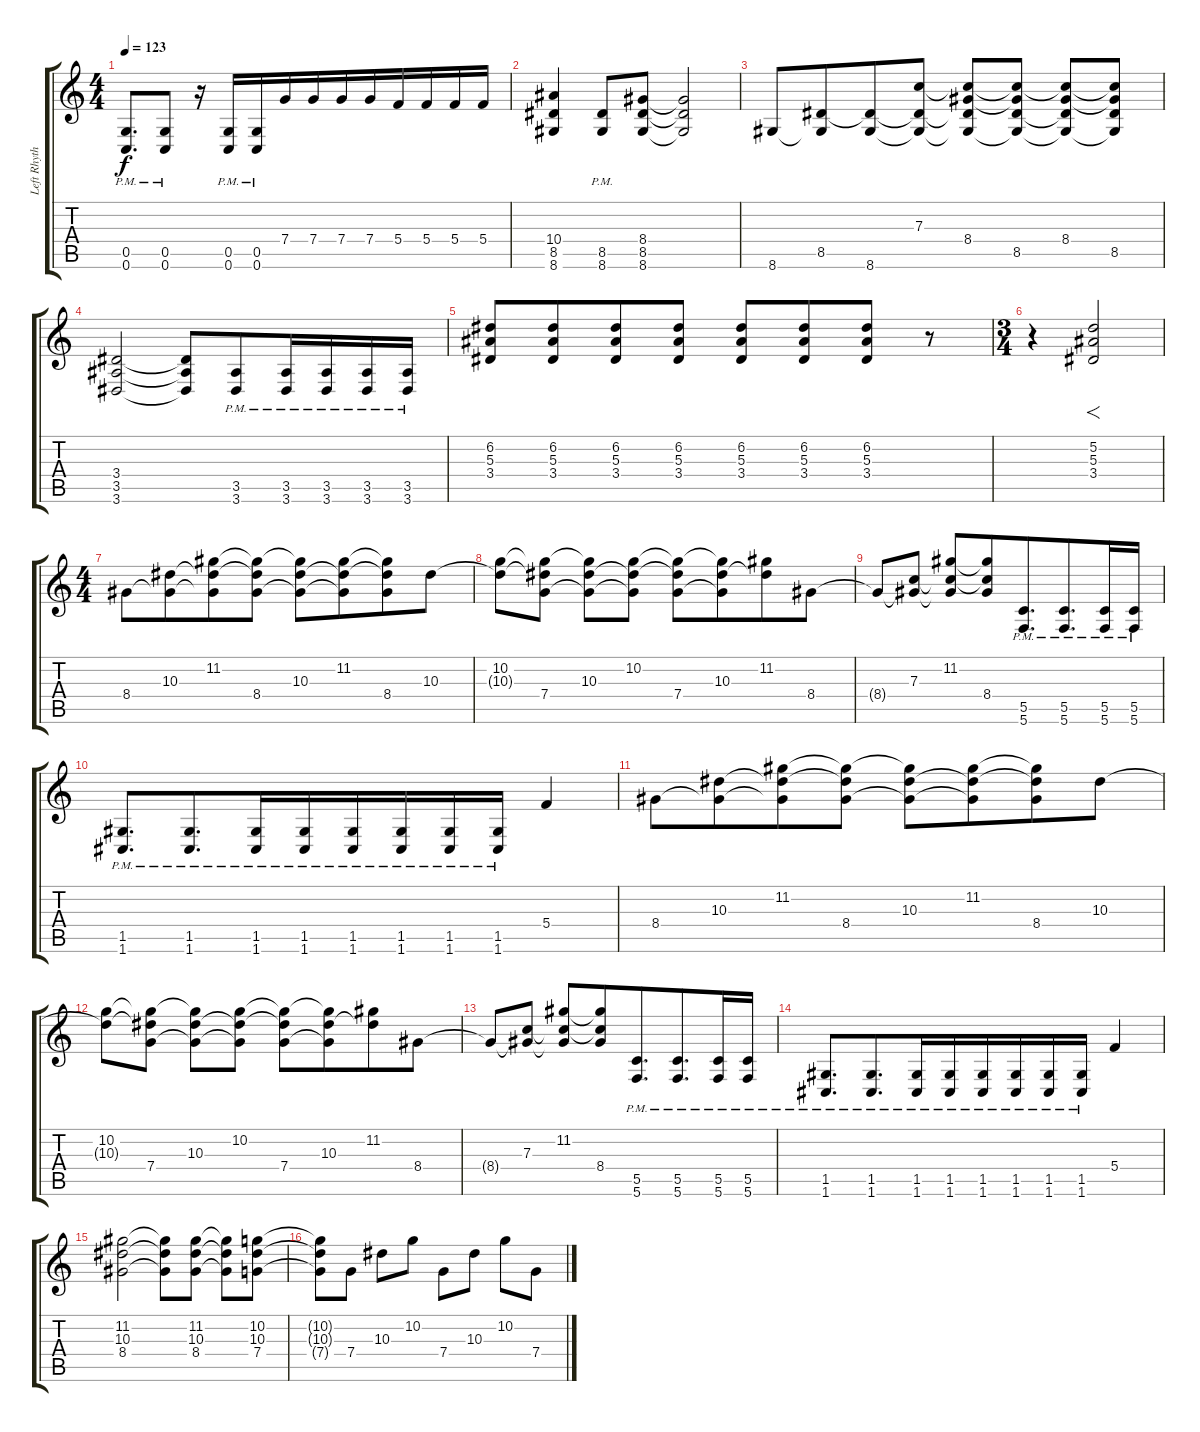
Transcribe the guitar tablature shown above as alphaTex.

\track ("Left Rhythm" "Left Rhyth") {instrument distortionguitar}
\staff {score tabs}
\tuning (D4 A3 F3 C3 G2 C2) {hide}
\ts (4 4)
\tempo 123
\clef g2
\ks c
(0.5{pm} 0.6{pm}).8{d dy f} (0.5{pm} 0.6{pm}).8 r.16 (0.5{pm} 0.6{pm}).16 (0.5{pm} 0.6{pm}).16{beam merge} 7.4.16 7.4.16 7.4.16 7.4.16{beam merge} 5.4.16 5.4.16{beam merge} 5.4.16 5.4.16 |
(10.4 8.5 8.6).4 (8.5{pm} 8.6{pm}).8 (8.4 8.5 8.6).8{beam merge} (8.4{t} 8.5{t} 8.6{t}).2 |
8.6.8 (8.5 8.6{t}).8{beam merge} (8.5{t} 8.6).8{beam merge} (7.3 8.5{t} 8.6{t}).8 (7.3{t} 8.4 8.5{t} 8.6{t}).8{beam merge} (7.3{t} 8.4{t} 8.5 8.6{t}).8 (7.3{t} 8.4 8.5{t} 8.6{t}).8 (7.3{t} 8.4{t} 8.5 8.6{t}).8 |
(3.4 3.5 3.6).2 (3.4{t} 3.5{t} 3.6{t}).8 (3.5{pm} 3.6{pm}).8{beam merge} (3.5{pm} 3.6{pm}).16 (3.5{pm} 3.6{pm}).16{beam merge} (3.5{pm} 3.6{pm}).16 (3.5{pm} 3.6{pm}).16 |
(6.2 5.3 3.4).8 (6.2 5.3 3.4).8{beam merge} (6.2 5.3 3.4).8 (6.2 5.3 3.4).8 (6.2 5.3 3.4).8{beam merge} (6.2 5.3 3.4).8{beam merge} (6.2 5.3 3.4).8 r.8 |
\ts (3 4)
r.4 (5.2 5.3 3.4).2{f} |
\ts (4 4)
8.4.8 (10.3 8.4{t}).8{beam merge} (11.2 10.3{t} 8.4{t}).8{beam merge} (11.2{t} 10.3{t} 8.4).8 (11.2{t} 10.3 8.4{t}).8{beam merge} (11.2 10.3{t} 8.4{t}).8{beam merge} (11.2{t} 10.3{t} 8.4).8 10.3.8 |
(10.2 10.3{t}).8 (10.2{t} 10.3{t} 7.4).8 (10.2{t} 10.3 7.4{t}).8 (10.2 10.3{t} 7.4{t}).8 (10.2{t} 10.3{t} 7.4).8 (10.2{t} 10.3 7.4{t}).8{beam merge} (11.2 10.3{t}).8 8.4.8 |
8.4{t}.8 (7.3 8.4{t}).8 (11.2 7.3{t} 8.4{t}).8 (11.2{t} 7.3{t} 8.4).8{beam merge} (5.5{pm} 5.6{pm}).8{d beam merge} (5.5{pm} 5.6{pm}).8{d beam merge} (5.5{pm} 5.6{pm}).16{beam merge} (5.5{pm} 5.6{pm}).16 |
(1.5{pm} 1.6{pm}).8{d beam merge} (1.5{pm} 1.6{pm}).8{d beam merge} (1.5{pm} 1.6{pm}).16{beam merge} (1.5{pm} 1.6{pm}).16{beam merge} (1.5{pm} 1.6{pm}).16{beam merge} (1.5{pm} 1.6{pm}).16 (1.5{pm} 1.6{pm}).16{beam merge} (1.5{pm} 1.6{pm}).16 5.4.4 |
8.4.8 (10.3 8.4{t}).8{beam merge} (11.2 10.3{t} 8.4{t}).8{beam merge} (11.2{t} 10.3{t} 8.4).8 (11.2{t} 10.3 8.4{t}).8{beam merge} (11.2 10.3{t} 8.4{t}).8{beam merge} (11.2{t} 10.3{t} 8.4).8 10.3.8 |
(10.2 10.3{t}).8 (10.2{t} 10.3{t} 7.4).8 (10.2{t} 10.3 7.4{t}).8 (10.2 10.3{t} 7.4{t}).8 (10.2{t} 10.3{t} 7.4).8 (10.2{t} 10.3 7.4{t}).8{beam merge} (11.2 10.3{t}).8 8.4.8 |
8.4{t}.8 (7.3 8.4{t}).8 (11.2 7.3{t} 8.4{t}).8 (11.2{t} 7.3{t} 8.4).8{beam merge} (5.5{pm} 5.6{pm}).8{d beam merge} (5.5{pm} 5.6{pm}).8{d beam merge} (5.5{pm} 5.6{pm}).16{beam merge} (5.5{pm} 5.6{pm}).16 |
(1.5{pm} 1.6{pm}).8{d beam merge} (1.5{pm} 1.6{pm}).8{d beam merge} (1.5{pm} 1.6{pm}).16{beam merge} (1.5{pm} 1.6{pm}).16{beam merge} (1.5{pm} 1.6{pm}).16{beam merge} (1.5{pm} 1.6{pm}).16 (1.5{pm} 1.6{pm}).16{beam merge} (1.5{pm} 1.6{pm}).16 5.4.4 |
(11.2 10.3 8.4).2{beam merge} (11.2{t} 10.3{t} 8.4{t}).8 (11.2 10.3 8.4).8 (11.2{t} 10.3{t} 8.4{t}).8 (10.2 10.3 7.4).8 |
(10.2{t} 10.3{t} 7.4{t}).8 7.4.8 10.3.8 10.2.8 7.4.8 10.3.8 10.2.8{beam merge} 7.4.8
